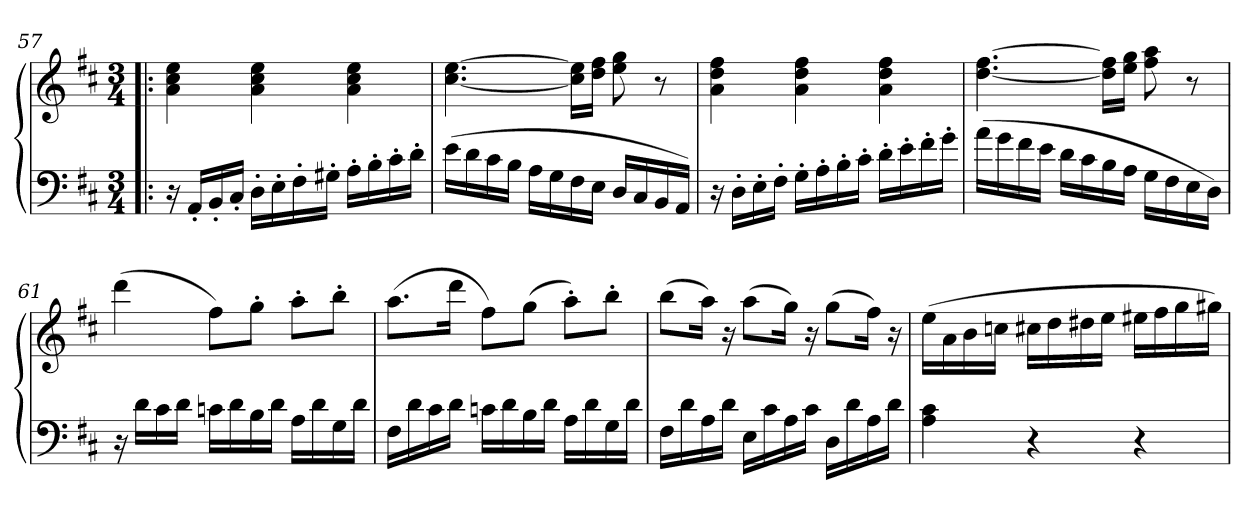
**kern	**kern
*part1	*part1
*staff2	*staff1
*clefF4	*clefG2
*k[f#c#]	*k[f#c#]
*M3/4	*M3/4
=57!|:	=57!|:
16r	4a 4cc# 4ee
16AA'LL	.
16BB'	.
16C#'JJ	.
16D'LL	4a 4cc# 4ee
16E'	.
16F#'	.
16G#X'JJ	.
16A'LL	4a 4cc# 4ee
16B'	.
16c#'	.
16d'JJ	.
=58	=58
(16eLL	[4.cc# [4.ee
16d	.
16c#	.
16BJJ	.
16ALL	.
16G	.
16F#	16cc#] 16ee]LL
16EJJ	16dd 16ff#JJ
16DLL	8ee 8gg
16C#	.
16BB	8r
16AAJJ)	.
=59	=59
16r	4a 4dd 4ff#
16D'LL	.
16E'	.
16F#'JJ	.
16G'LL	4a 4dd 4ff#
16A'	.
16B'	.
16c#'JJ	.
16d'LL	4a 4dd 4ff#
16e'	.
16f#'	.
16g'JJ	.
=60	=60
(16aLL	[4.dd [4.ff#
16g	.
16f#	.
16eJJ	.
16dLL	.
16c#	.
16B	16dd] 16ff#]LL
16AJJ	16ee 16ggJJ
16GLL	8ff# 8aa
16F#	.
16E	8r
16DJJ)	.
=61	=61
16r	(4ddd
16dLL	.
16c#	.
16dJJ	.
16cnLL	8ff#L)
16d	.
16B	8gg'J
16dJJ	.
16ALL	8aa'L
16d	.
16G	8bb'J
16dJJ	.
=62	=62
16F#LL	(8.aaL
16d	.
16c#	.
16dJJ	16dddJk
16cnLL	8ff#L)
16d	.
16B	(8ggJ
16dJJ	.
16ALL	8aa'L)
16d	.
16G	8bb'J
16dJJ	.
=63	=63
16F#LL	(8bbL
16d	.
16A	16aaJk)
16dJJ	16r
16ELL	(8aaL
16c#	.
16A	16ggJk)
16c#JJ	16r
16DLL	(8ggL
16d	.
16A	16ff#Jk)
16dJJ	16r
=64	=64
4A 4c#	(16eeLL
.	16a
.	16b
.	16ccnJJ
4r	16cc#XLL
.	16dd
.	16dd#X
.	16eeJJ
4r	16ee#XLL
.	16ff#
.	16gg
.	16gg#XJJ)
=	=
*-	*-
